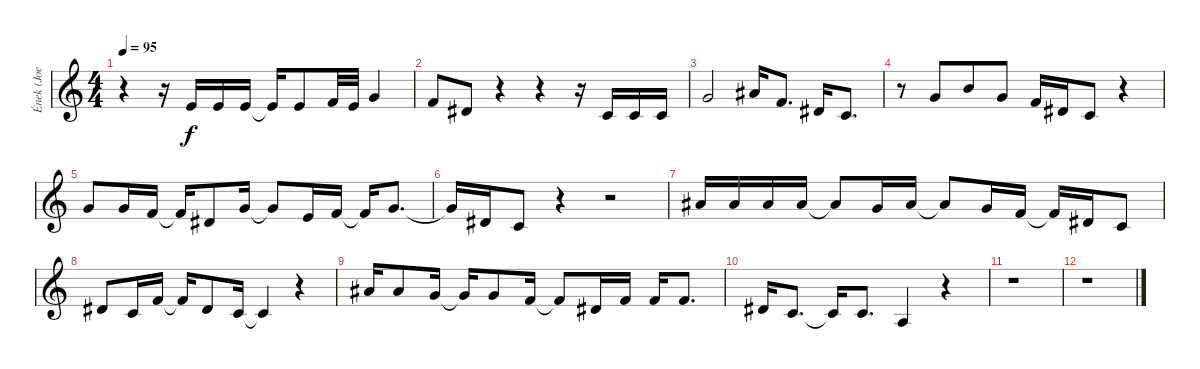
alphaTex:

\track ("Ének (Joe Lynn Turner)" "Ének (Joe ") {instrument lead2sawtooth}
\staff {score}
\tuning (E4 B3 G3 D3 A2 E2) {hide}
\ts (4 4)
\tempo 95
\clef g2
\ks c
r.4{dy f} r.16 0.1.16 0.1.16 0.1.16 0.1{t}.16 0.1.8 1.1.32 0.1.32 3.1.4 |
1.1.8 4.2.8 r.4 r.4 r.16 1.2.16 1.2.16 1.2.16 |
3.1.2 6.1.16 1.1.8{d} 4.2.16 1.2.8{d} |
r.8 3.1.8{beam merge} 7.1.8 3.1.8 1.1.16 4.2.16 1.2.8 r.4 |
3.1.8 3.1.16 1.1.16 1.1{t}.16 4.2.8 3.1.16 3.1{t}.8 0.1.16 1.1.16 1.1{t}.16 3.1.8{d} |
3.1{t}.16 4.2.16 1.2.8 r.4 r.2 |
6.1.16 6.1.16 6.1.16 6.1.16 6.1{t}.8 3.1.16 6.1.16 6.1{t}.8 3.1.16 1.1.16 1.1{t}.16 4.2.16 1.2.8 |
4.2.8 1.2.16 1.1.16 1.1{t}.16 4.2.8 1.2.16 1.2{t}.4 r.4 |
6.1.16 6.1.8 3.1.16 3.1{t}.16 3.1.8 1.1.16 1.1{t}.8 4.2.16 1.1.16 1.1.16 1.1.8{d} |
4.2.16 1.2.8{d} 1.2{t}.16 1.2.8{d} 2.3.4 r.4 |
r.1 |
r.1
